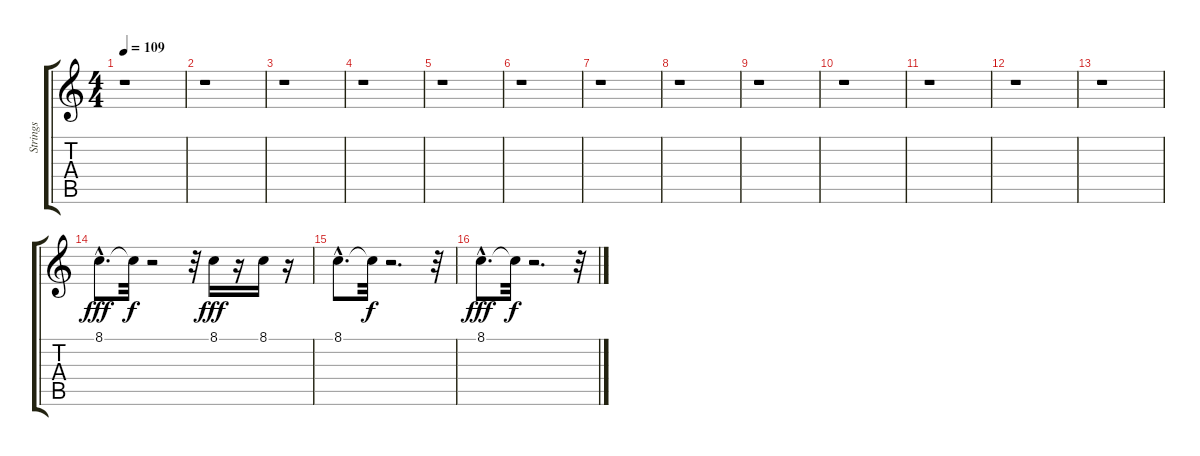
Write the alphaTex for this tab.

\track ("Strings" "Strings") {instrument stringensemble1}
\staff {score tabs}
\tuning (E4 B3 G3 D3 A2 E2) {hide}
\ts (4 4)
\tempo 109
\clef g2
\ks c
r.1{dy f} |
r.1 |
r.1 |
r.1 |
r.1 |
r.1 |
r.1 |
r.1 |
r.1 |
r.1 |
r.1 |
r.1 |
r.1 |
8.1{hac}.8{d dy fff} 8.1{t}.32{dy f} r.2 r.32 8.1.16{dy fff} r.16 8.1.16 r.16 |
8.1{hac}.8{d} 8.1{t}.32{dy f} r.2{d} r.32 |
8.1{hac}.8{d dy fff} 8.1{t}.32{dy f} r.2{d} r.32
